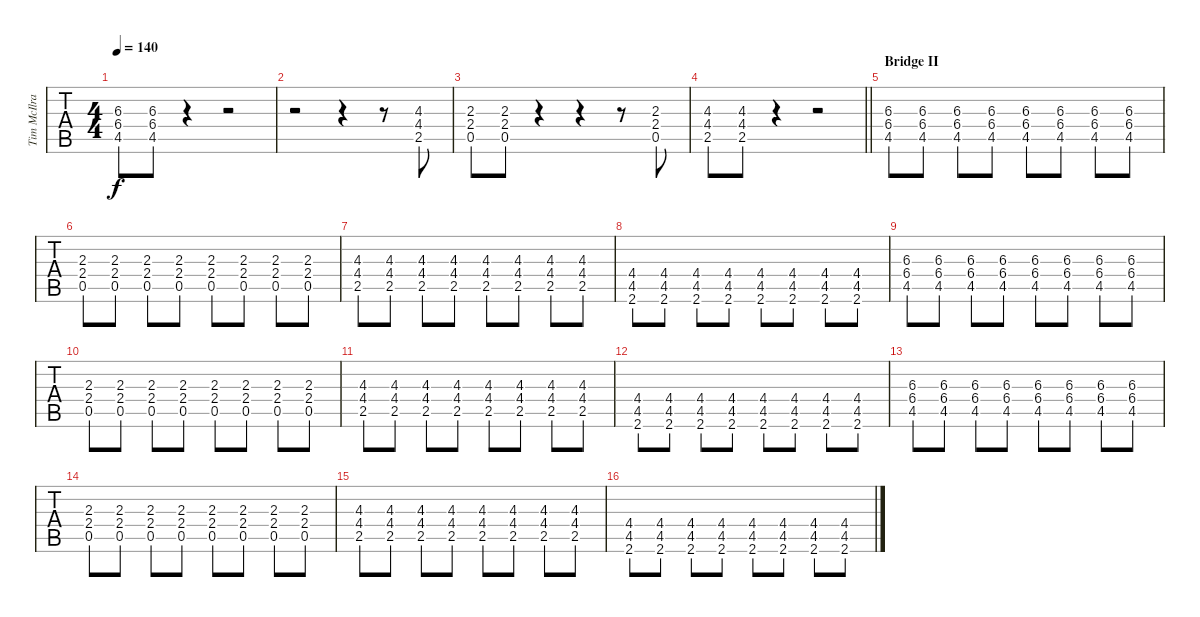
\track ("Tim McIlrath - Guitar One" "Tim McIlra") {instrument distortionguitar}
\staff {tabs}
\tuning (Eb4 Bb3 Gb3 Db3 Ab2 Eb2) {hide}
\ts (4 4)
\tempo 140
\clef g2
\ks c
(6.3 6.4 4.5).8{dy f} (6.3 6.4 4.5).8 r.4 r.2 |
r.2 r.4 r.8 (4.3 4.4 2.5).8 |
(2.3 2.4 0.5).8 (2.3 2.4 0.5).8 r.4 r.4 r.8 (2.3 2.4 0.5).8 |
\barLineRight lightlight
(4.3 4.4 2.5).8 (4.3 4.4 2.5).8 r.4 r.2 |
\section ("" "Bridge II")
(6.3 6.4 4.5).8{balance 0} (6.3 6.4 4.5).8 (6.3 6.4 4.5).8 (6.3 6.4 4.5).8 (6.3 6.4 4.5).8 (6.3 6.4 4.5).8 (6.3 6.4 4.5).8 (6.3 6.4 4.5).8 |
(2.3 2.4 0.5).8 (2.3 2.4 0.5).8 (2.3 2.4 0.5).8 (2.3 2.4 0.5).8 (2.3 2.4 0.5).8 (2.3 2.4 0.5).8 (2.3 2.4 0.5).8 (2.3 2.4 0.5).8 |
(4.3 4.4 2.5).8 (4.3 4.4 2.5).8 (4.3 4.4 2.5).8 (4.3 4.4 2.5).8 (4.3 4.4 2.5).8 (4.3 4.4 2.5).8 (4.3 4.4 2.5).8 (4.3 4.4 2.5).8 |
(4.4 4.5 2.6).8 (4.4 4.5 2.6).8 (4.4 4.5 2.6).8 (4.4 4.5 2.6).8 (4.4 4.5 2.6).8 (4.4 4.5 2.6).8 (4.4 4.5 2.6).8 (4.4 4.5 2.6).8 |
(6.3 6.4 4.5).8 (6.3 6.4 4.5).8 (6.3 6.4 4.5).8 (6.3 6.4 4.5).8 (6.3 6.4 4.5).8 (6.3 6.4 4.5).8 (6.3 6.4 4.5).8 (6.3 6.4 4.5).8 |
(2.3 2.4 0.5).8 (2.3 2.4 0.5).8 (2.3 2.4 0.5).8 (2.3 2.4 0.5).8 (2.3 2.4 0.5).8 (2.3 2.4 0.5).8 (2.3 2.4 0.5).8 (2.3 2.4 0.5).8 |
(4.3 4.4 2.5).8 (4.3 4.4 2.5).8 (4.3 4.4 2.5).8 (4.3 4.4 2.5).8 (4.3 4.4 2.5).8 (4.3 4.4 2.5).8 (4.3 4.4 2.5).8 (4.3 4.4 2.5).8 |
(4.4 4.5 2.6).8 (4.4 4.5 2.6).8 (4.4 4.5 2.6).8 (4.4 4.5 2.6).8 (4.4 4.5 2.6).8 (4.4 4.5 2.6).8 (4.4 4.5 2.6).8 (4.4 4.5 2.6).8 |
(6.3 6.4 4.5).8 (6.3 6.4 4.5).8 (6.3 6.4 4.5).8 (6.3 6.4 4.5).8 (6.3 6.4 4.5).8 (6.3 6.4 4.5).8 (6.3 6.4 4.5).8 (6.3 6.4 4.5).8 |
(2.3 2.4 0.5).8 (2.3 2.4 0.5).8 (2.3 2.4 0.5).8 (2.3 2.4 0.5).8 (2.3 2.4 0.5).8 (2.3 2.4 0.5).8 (2.3 2.4 0.5).8 (2.3 2.4 0.5).8 |
(4.3 4.4 2.5).8 (4.3 4.4 2.5).8 (4.3 4.4 2.5).8 (4.3 4.4 2.5).8 (4.3 4.4 2.5).8 (4.3 4.4 2.5).8 (4.3 4.4 2.5).8 (4.3 4.4 2.5).8 |
(4.4 4.5 2.6).8 (4.4 4.5 2.6).8 (4.4 4.5 2.6).8 (4.4 4.5 2.6).8 (4.4 4.5 2.6).8 (4.4 4.5 2.6).8 (4.4 4.5 2.6).8 (4.4 4.5 2.6).8
